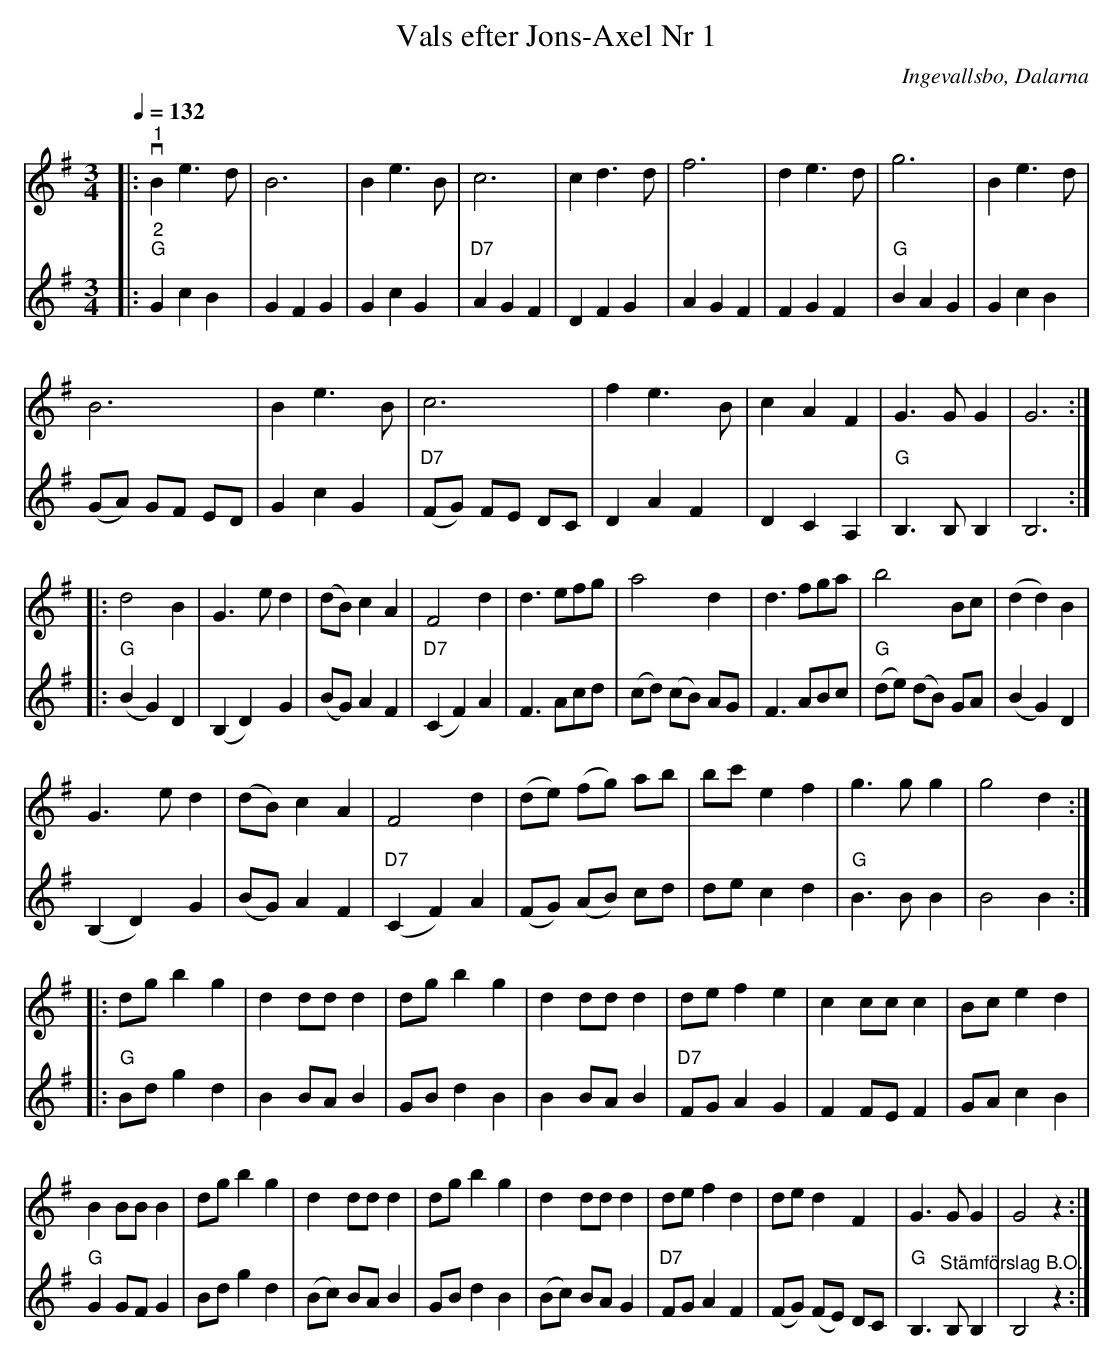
X:1
T:Vals efter Jons-Axel Nr 1
O:Ingevallsbo, Dalarna
L:1/8
Q:1/4=132
M:3/4
K:G
V:1
|:"^1"v B2 e3 d | B6 | B2 e3 B | c6 | c2 d3 d | f6 | d2 e3 d | g6 | B2 e3 d |
B6 | B2 e3 B | c6 | f2 e3 B | c2 A2 F2 | G3 G G2 | G6 ::
d4 B2 | G3 e d2 | (dB) c2 A2 | F4 d2 | d3 efg | a4 d2 | d3 fga | b4 Bc | (d2 d2) B2 |
G3 e d2 | (dB) c2 A2 | F4 d2 | (de) (fg) ab | bc' e2 f2 | g3 g g2 | g4 d2 ::
dg b2 g2 | d2 dd d2 | dg b2 g2 | d2 dd d2 | de f2 e2 | c2 cc c2 | Bc e2 d2 |
B2 BB B2 | dg b2 g2 | d2 dd d2 | dg b2 g2 | d2 dd d2 | de f2 d2 | de d2 F2 | G3 G G2 | G4 z2 :|
V:2
|:"^2""G" G2 c2 B2 | G2 F2 G2 | G2 c2 G2 |"D7" A2 G2 F2 | D2 F2 G2 | A2 G2 F2 | F2 G2 F2 |
"G" B2 A2 G2 | G2 c2 B2 | (GA) GF ED | G2 c2 G2 | "D7" (FG) FE DC | D2 A2 F2 | D2 C2 A,2 | "G" B,3 B, B,2 |
B,6 ::"G" (B2 G2) D2 | (B,2 D2) G2 | (BG) A2 F2 |"D7" (C2 F2) A2 | F3 Acd | (cd) (cB) AG |
F3 ABc |"G" (de) (dB) GA | (B2 G2) D2 | (B,2 D2) G2 | (BG) A2 F2 | "D7" (C2 F2) A2 | (FG) (AB) cd |
de c2 d2 | "G" B3 B B2 | B4 B2 :: "G" Bd g2 d2 | B2 BA B2 | GB d2 B2 | B2 BA B2 |"D7" FG A2 G2 | F2 FE F2 |
GA c2 B2 |"G" G2 GF G2 | Bd g2 d2 | (Bc) BA B2 | GB d2 B2 | (Bc) BA G2 |"D7" FG A2 F2 | (FG) (FE) DC |"G" B,3 "^Stämförslag B.O." B, B,2 | B,4 z2 :|
